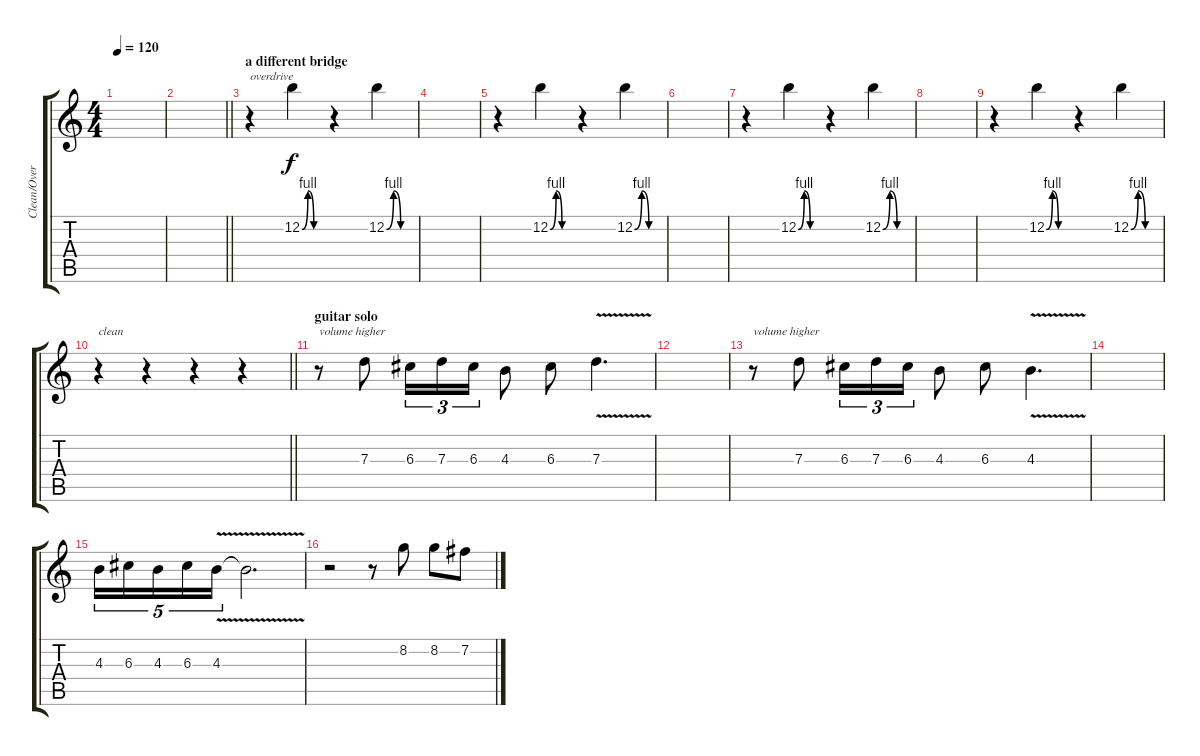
\track ("Clean/Overdriven Guitar 2" "Clean/Over") {instrument acousticguitarsteel}
\staff {score tabs}
\tuning (E4 B3 G3 D3 A2 E2) {hide}
\ts (4 4)
\tempo 120
\clef g2
\ks c
|
\barLineRight lightlight
|
\section ("" "a different bridge")
r.4{txt "overdrive" instrument overdrivenguitar} 12.2{be (custom 0 0 15 4 30 0 60 0)}.4 r.4 12.2{be (custom 0 0 15 4 30 0 60 0)}.4 |
|
r.4 12.2{be (custom 0 0 15 4 30 0 60 0)}.4 r.4 12.2{be (custom 0 0 15 4 30 0 60 0)}.4 |
|
r.4 12.2{be (custom 0 0 15 4 30 0 60 0)}.4 r.4 12.2{be (custom 0 0 15 4 30 0 60 0)}.4 |
|
r.4 12.2{be (custom 0 0 15 4 30 0 60 0)}.4 r.4 12.2{be (custom 0 0 15 4 30 0 60 0)}.4 |
\barLineRight lightlight
r.4{txt "clean" instrument acousticguitarsteel} r.4 r.4 r.4 |
\section ("" "guitar solo")
r.8{txt "volume higher" volume 16 balance 0} 7.3.8 6.3.16{tu (3 2)} 7.3.16{tu (3 2)} 6.3.16{tu (3 2)} 4.3.8 6.3.8 7.3{v}.4{d} |
|
r.8{txt "volume higher"} 7.3.8 6.3.16{tu (3 2)} 7.3.16{tu (3 2)} 6.3.16{tu (3 2)} 4.3.8 6.3.8 4.3{v}.4{d} |
|
4.3.16{tu (5 4)} 6.3.16{tu (5 4)} 4.3.16{tu (5 4)} 6.3.16{tu (5 4)} 4.3{v}.16{tu (5 4)} 4.3{t}.2{d} |
r.2 r.8 8.2.8 8.2.8 7.2.8
